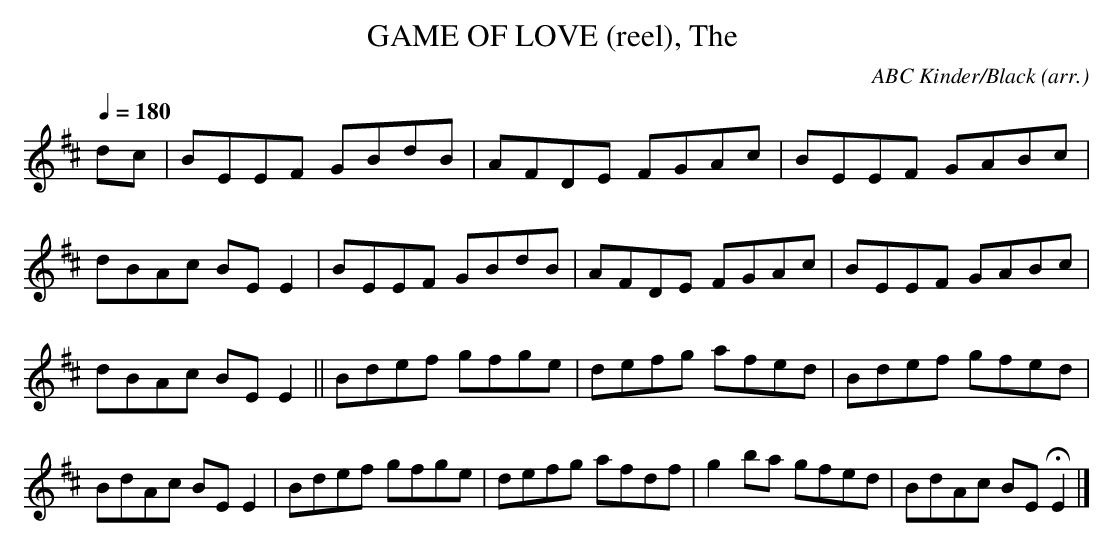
X:1
T:GAME OF LOVE (reel), The \
C:ABC Kinder/Black (arr.)\
M:4/4\
L:1/8\
Q:1/4=180\
K:Edor\
dc|BEEF GBdB|AFDE FGAc|BEEF GABc|dBAc BEE2|\
BEEF GBdB|AFDE FGAc|BEEF GABc|dBAc BEE2||\
Bdef gfge|defg afed|Bdef gfed|BdAc BEE2|\
Bdef gfge|defg afdf|g2 ba gfed|BdAc BEHE2|]\
\
\
